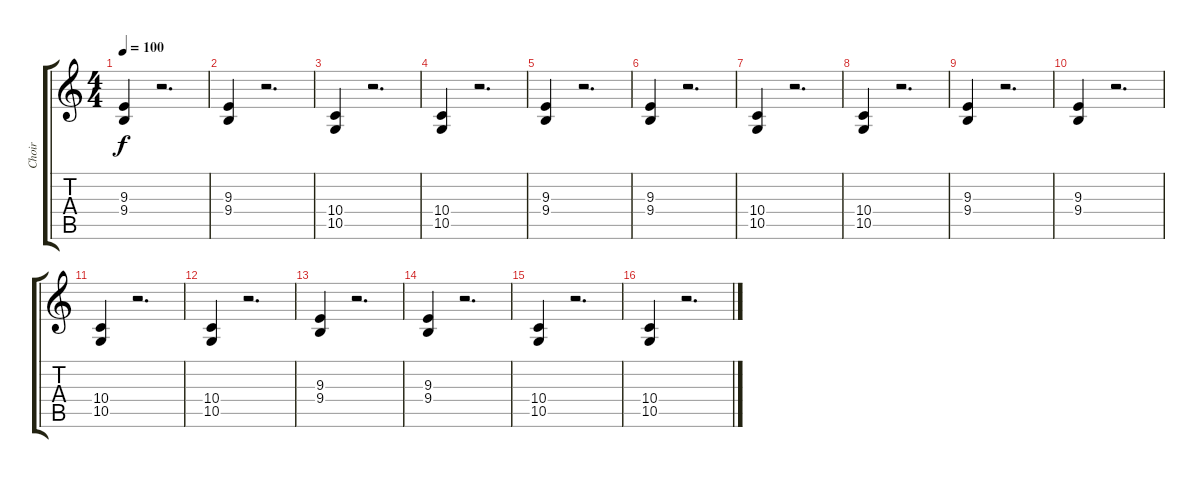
\track ("Choir" "Choir") {instrument choiraahs}
\staff {score tabs}
\tuning (E4 B3 G3 D3 A2 E2) {hide}
\ts (4 4)
\tempo 100
\clef g2
\ks c
(9.3 9.4).4{dy f} r.2{d} |
(9.3 9.4).4 r.2{d} |
(10.4 10.5).4 r.2{d} |
(10.4 10.5).4 r.2{d} |
(9.3 9.4).4 r.2{d} |
(9.3 9.4).4 r.2{d} |
(10.4 10.5).4 r.2{d} |
(10.4 10.5).4 r.2{d} |
(9.3 9.4).4 r.2{d} |
(9.3 9.4).4 r.2{d} |
(10.4 10.5).4 r.2{d} |
(10.4 10.5).4 r.2{d} |
(9.3 9.4).4 r.2{d} |
(9.3 9.4).4 r.2{d} |
(10.4 10.5).4 r.2{d} |
(10.4 10.5).4 r.2{d}
